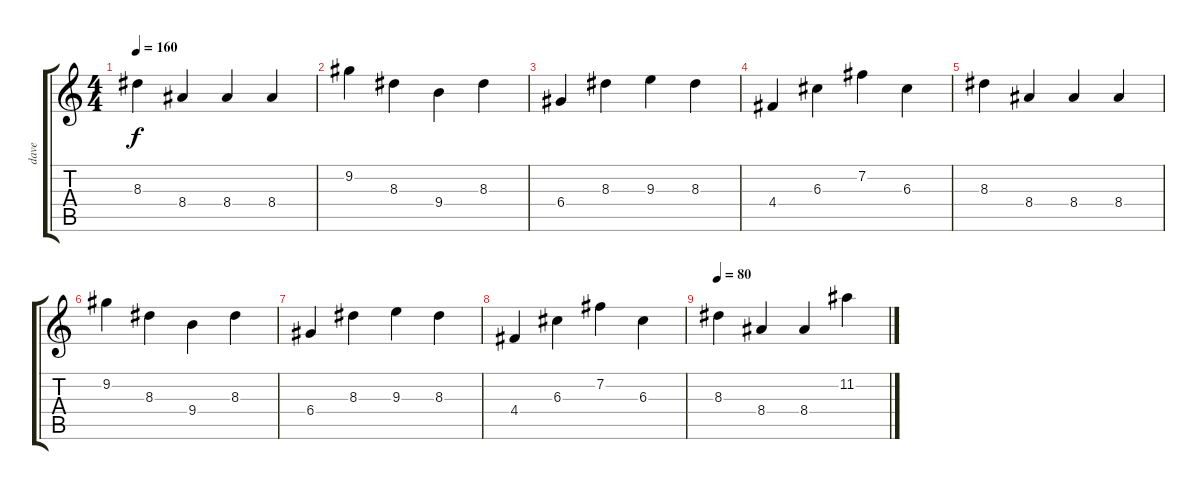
\track ("dave" "dave") {instrument distortionguitar}
\staff {score tabs}
\tuning (E4 B3 G3 D3 A2 D2) {hide}
\ts (4 4)
\tempo 160
\clef g2
\ks c
8.3.4{dy f} 8.4.4 8.4.4 8.4.4 |
9.2.4{volume 9 instrument acousticguitarsteel} 8.3.4 9.4.4 8.3.4 |
6.4.4 8.3.4 9.3.4 8.3.4 |
4.4.4 6.3.4 7.2.4 6.3.4 |
8.3.4 8.4.4 8.4.4 8.4.4 |
9.2.4{volume 9 instrument acousticguitarsteel} 8.3.4 9.4.4 8.3.4 |
6.4.4 8.3.4 9.3.4 8.3.4 |
4.4.4 6.3.4 7.2.4 6.3.4 |
\tempo 80
8.3.4 8.4.4 8.4.4 11.2.4
